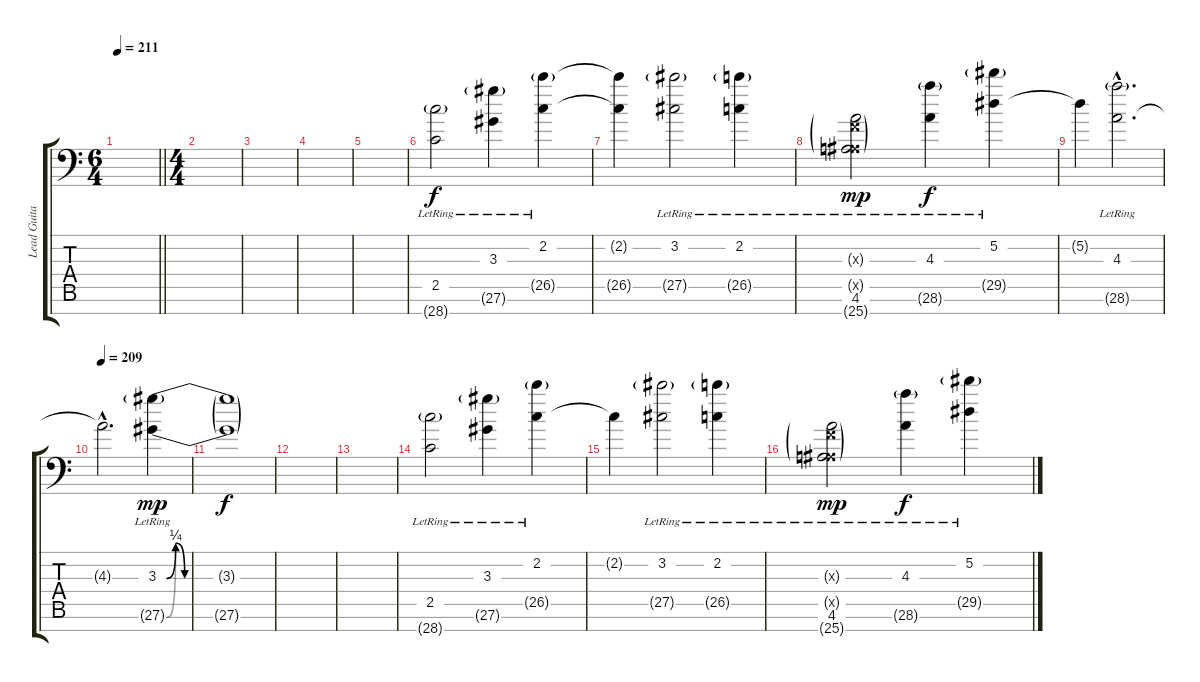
\track ("Lead Guitar #2" "Lead Guita") {instrument electricguitarjazz}
\staff {score tabs}
\tuning (Eb4 Bb3 F3 Eb3 Bb2 F2 Ab1) {hide}
\ts (6 4)
\tempo 211
\clef f4
\barLineRight lightlight
\ks c
|
\ts (4 4)
\section ("" "")
|
|
|
|
(2.5{lr} 28.7{g lr}).2{instrument electricguitarjazz} (3.3{lr} 27.6{g lr}).4 (2.2{lr} 26.5{g lr}).4 |
(2.2{t} 26.5{t}).4 (3.2{lr} 27.5{g lr}).2 (2.2{lr} 26.5{g lr}).4 |
(0.3{g x} 0.5{g x} 4.6{lr} 25.7{g lr}).2{dy mp} (4.3{lr} 28.6{g lr}).4{dy f} (5.2{lr} 29.5{g lr}).4 |
5.2{t}.4 (4.3{hac lr} 28.6{g hac lr}).2{d} |
\tempo 209
4.3{hac t}.2{d} (3.3{be (custom 0 0 5 1 10 0 60 0) lr} 27.6{be (custom 0 0 5 1 10 0 15 0 60 0) g lr}).4{dy mp} |
(3.3{t} 27.6{t}).1{dy f} |
|
|
(2.5{lr} 28.7{g lr}).2 (3.3{lr} 27.6{g lr}).4 (2.2{lr} 26.5{g lr}).4 |
2.2{t}.4 (3.2{lr} 27.5{g lr}).2 (2.2{lr} 26.5{g lr}).4 |
(0.3{g x} 0.5{g x} 4.6{lr} 25.7{g lr}).2{dy mp} (4.3{lr} 28.6{g lr}).4{dy f} (5.2{lr} 29.5{g lr}).4
